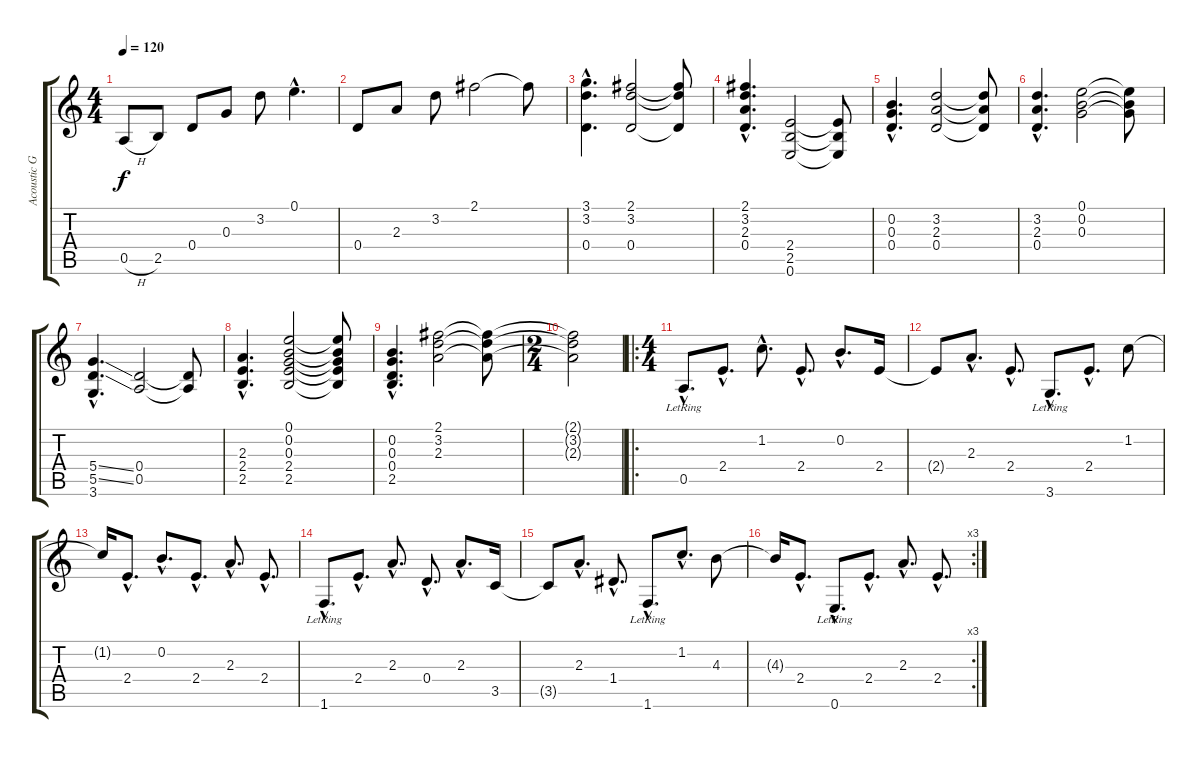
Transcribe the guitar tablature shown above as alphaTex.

\track ("Acoustic Guitar Brian May" "Acoustic G") {instrument acousticguitarsteel}
\staff {score tabs}
\tuning (E4 B3 G3 D3 A2 E2) {hide}
\ts (4 4)
\tempo 120
\clef g2
\ks c
0.5{h}.8{dy f instrument acousticguitarsteel} 2.5.8 0.4.8 0.3.8 3.2.8 0.1{hac}.4{d} |
0.4.8 2.3.8 3.2.8 2.1.2 2.1{t}.8 |
(3.1{hac} 3.2{hac} 0.4{hac}).4{d} (2.1 3.2 0.4).2 (2.1{t} 3.2{t} 0.4{t}).8 |
(2.1{hac} 3.2{hac} 2.3{hac} 0.4{hac}).4{d} (2.4 2.5 0.6).2 (2.4{t} 2.5{t} 0.6{t}).8 |
(0.2{hac} 0.3{hac} 0.4{hac}).4{d} (3.2 2.3 0.4).2 (3.2{t} 2.3{t} 0.4{t}).8 |
(3.2{hac} 2.3{hac} 0.4{hac}).4{d} (0.1 0.2 0.3).2 (0.1{t} 0.2{t} 0.3{t}).8 |
(5.4{ss hac} 5.5{ss hac} 3.6{hac}).4{d} (0.4 0.5).2 (0.4{t} 0.5{t}).8 |
(2.3{hac} 2.4{hac} 2.5{hac}).4{d} (0.1 0.2 0.3 2.4 2.5).2 (0.1{t} 0.2{t} 0.3{t} 2.4{t} 2.5{t}).8 |
(0.2{hac} 0.3{hac} 0.4{hac} 2.5{hac}).4{d} (2.1 3.2 2.3).2 (2.1{t} 3.2{t} 2.3{t}).8 |
\ts (2 4)
(2.1{t} 3.2{t} 2.3{t}).2 |
\ro
\ts (4 4)
0.5{hac lr}.8{d} 2.4{hac}.8{d} 1.2{hac}.8{d} 2.4{hac}.8{d} 0.2{hac}.8{d} 2.4.16 |
2.4{t}.8 2.3{hac}.8{d} 2.4{hac}.8{d} 3.6{hac lr}.8{d} 2.4{hac}.8{d} 1.2.8 |
1.2{t}.16 2.4{hac}.8{d} 0.2{hac}.8{d} 2.4{hac}.8{d} 2.3{hac}.8{d} 2.4{hac}.8{d} |
1.6{hac lr}.8{d} 2.4{hac}.8{d} 2.3{hac}.8{d} 0.4{hac}.8{d} 2.3{hac}.8{d} 3.5.16 |
3.5{t}.8 2.3{hac}.8{d} 1.4{hac}.8{d} 1.6{hac lr}.8{d} 1.2{hac}.8{d} 4.3.8 |
\rc 3
4.3{t}.16 2.4{hac}.8{d} 0.6{hac lr}.8{d} 2.4{hac}.8{d} 2.3{hac}.8{d} 2.4{hac}.8{d}
